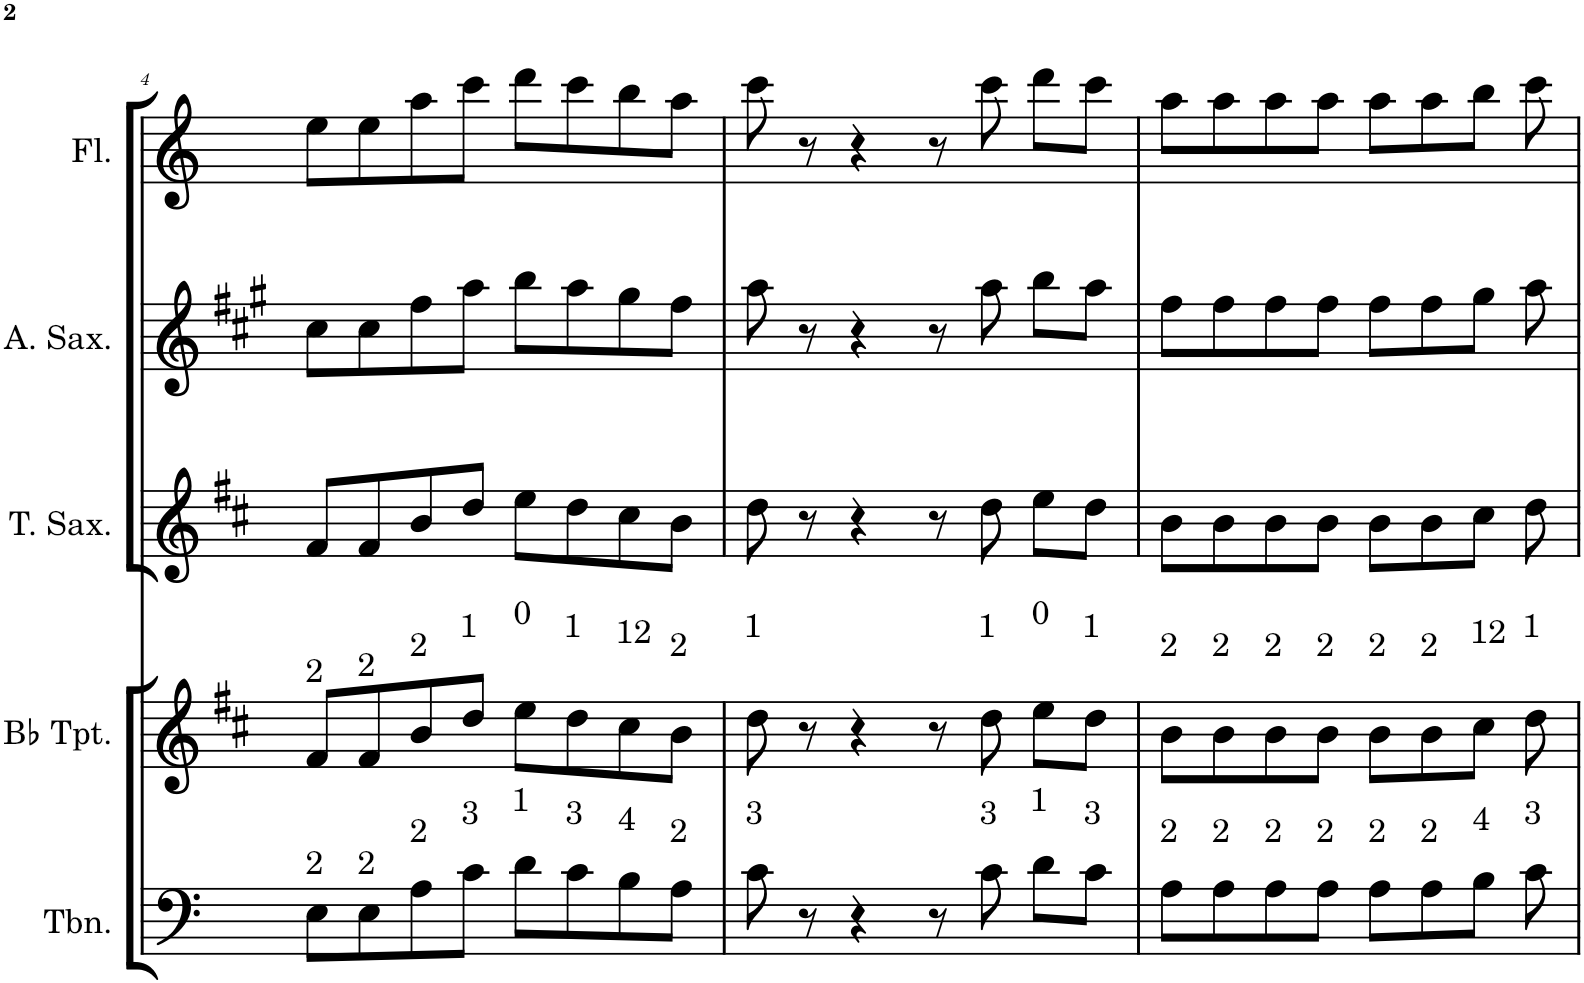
**kern	**kern	**kern	**kern	**kern
*part5	*part4	*part3	*part2	*part1
*staff5	*staff4	*staff3	*staff2	*staff1
*I"Trombone	*I"Bb Trumpet	*I"Tenor Saxophone	*I"Alto Saxophone	*I"Flute
*I'Tbn.	*I'Bb Tpt.	*I'T. Sax.	*I'A. Sax.	*I'Fl.
!!LO:PB:g=z
*clefF4	*clefG2	*clefG2	*clefG2	*clefG2
*	*Trd1c2	*Trd8c14	*Trd5c9	*
*k[]	*k[f#c#]	*k[f#c#]	*k[f#c#g#]	*k[]
*M4/4	*M4/4	*M4/4	*M4/4	*M4/4
=4	=4	=4	=4	=4
!	!LO:TX:a:t=2	!	!	!
!LO:TX:a:t=2	!	!	!	!
8E\L	8f#/L	8f#/L	8cc#\L	8ee\L
!	!LO:TX:a:t=2	!	!	!
!LO:TX:a:t=2	!	!	!	!
8E\	8f#/	8f#/	8cc#\	8ee\
!	!LO:TX:a:t=2	!	!	!
!LO:TX:a:t=2	!	!	!	!
8A\	8b/	8b/	8ff#\	8aa\
!	!LO:TX:a:t=1	!	!	!
!LO:TX:a:t=3	!	!	!	!
8c\J	8dd/J	8dd/J	8aa\J	8ccc\J
!	!LO:TX:a:t=0	!	!	!
!LO:TX:a:t=1	!	!	!	!
8d\L	8ee\L	8ee\L	8bb\L	8ddd\L
!	!LO:TX:a:t=1	!	!	!
!LO:TX:a:t=3	!	!	!	!
8c\	8dd\	8dd\	8aa\	8ccc\
!	!LO:TX:a:t=12	!	!	!
!LO:TX:a:t=4	!	!	!	!
8B\	8cc#\	8cc#\	8gg#\	8bb\
!	!LO:TX:a:t=2	!	!	!
!LO:TX:a:t=2	!	!	!	!
8A\J	8b\J	8b\J	8ff#\J	8aa\J
=5	=5	=5	=5	=5
!	!LO:TX:a:t=1	!	!	!
!LO:TX:a:t=3	!	!	!	!
8c\	8dd\	8dd\	8aa\	8ccc\
8r	8r	8r	8r	8r
4r	4r	4r	4r	4r
8r	8r	8r	8r	8r
!	!LO:TX:a:t=1	!	!	!
!LO:TX:a:t=3	!	!	!	!
8c\	8dd\	8dd\	8aa\	8ccc\
!	!LO:TX:a:t=0	!	!	!
!LO:TX:a:t=1	!	!	!	!
8d\L	8ee\L	8ee\L	8bb\L	8ddd\L
!	!LO:TX:a:t=1	!	!	!
!LO:TX:a:t=3	!	!	!	!
8c\J	8dd\J	8dd\J	8aa\J	8ccc\J
=6	=6	=6	=6	=6
!	!LO:TX:a:t=2	!	!	!
!LO:TX:a:t=2	!	!	!	!
8A\L	8b\L	8b\L	8ff#\L	8aa\L
!	!LO:TX:a:t=2	!	!	!
!LO:TX:a:t=2	!	!	!	!
8A\	8b\	8b\	8ff#\	8aa\
!	!LO:TX:a:t=2	!	!	!
!LO:TX:a:t=2	!	!	!	!
8A\	8b\	8b\	8ff#\	8aa\
!	!LO:TX:a:t=2	!	!	!
!LO:TX:a:t=2	!	!	!	!
8A\J	8b\J	8b\J	8ff#\J	8aa\J
!	!LO:TX:a:t=2	!	!	!
!LO:TX:a:t=2	!	!	!	!
8A\L	8b\L	8b\L	8ff#\L	8aa\L
!	!LO:TX:a:t=2	!	!	!
!LO:TX:a:t=2	!	!	!	!
8A\	8b\	8b\	8ff#\	8aa\
!	!LO:TX:a:t=12	!	!	!
!LO:TX:a:t=4	!	!	!	!
8B\J	8cc#\J	8cc#\J	8gg#\J	8bb\J
!	!LO:TX:a:t=1	!	!	!
!LO:TX:a:t=3	!	!	!	!
8c\	8dd\	8dd\	8aa\	8ccc\
=	=	=	=	=
*-	*-	*-	*-	*-
